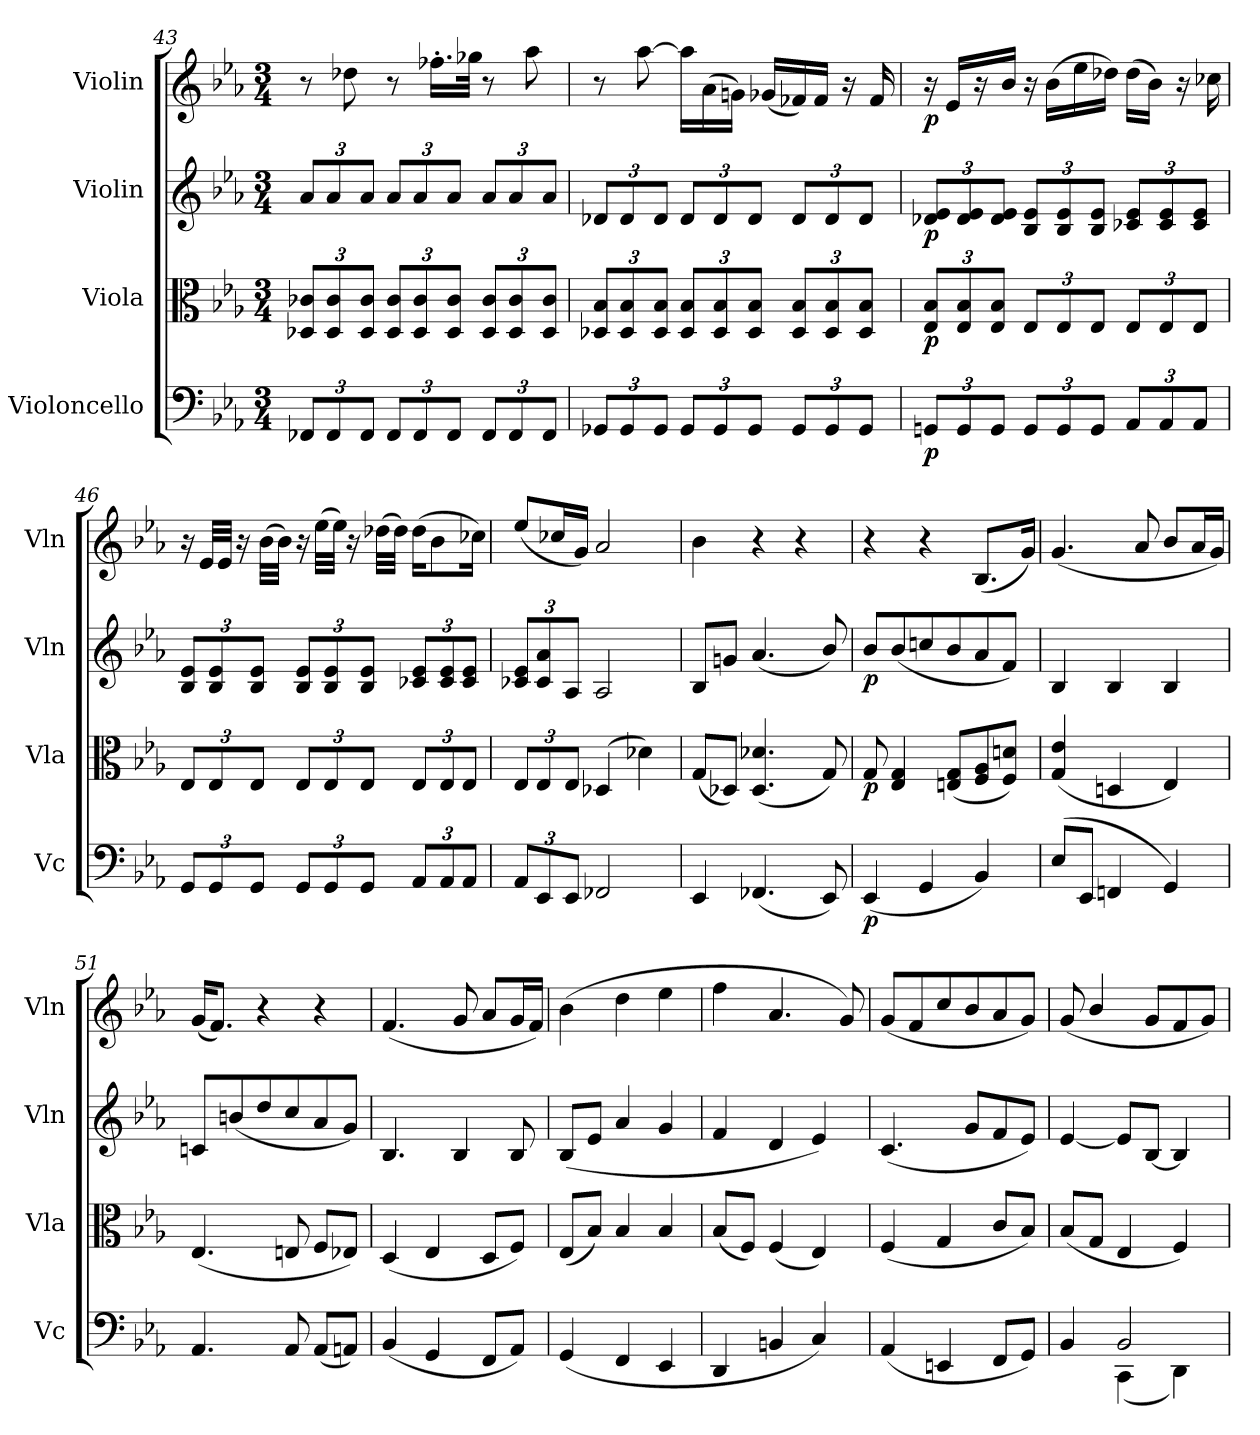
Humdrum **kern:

**kern	**dynam	**kern	**dynam	**kern	**dynam	**kern	**dynam
*part4	*part4	*part3	*part3	*part2	*part2	*part1	*part1
*staff4	*staff4	*staff3	*staff3	*staff2	*staff2	*staff1	*staff1
*I"Violoncello	*	*I"Viola	*	*I"Violin	*	*I"Violin	*
*I'Vc	*	*I'Vla	*	*I'Vln	*	*I'Vln	*
*clefF4	*	*clefC3	*	*clefG2	*	*clefG2	*
*k[b-e-a-]	*	*k[b-e-a-]	*	*k[b-e-a-]	*	*k[b-e-a-]	*
*M3/4	*	*M3/4	*	*M3/4	*	*M3/4	*
=43	=43	=43	=43	=43	=43	=43	=43
12FF-X/L	.	12D-X/ 12c-X/L	.	12a-/L	.	8r	.
12FF-/	.	12D-/ 12c-/	.	12a-/	.	.	.
.	.	.	.	.	.	8dd-X\	.
12FF-/J	.	12D-/ 12c-/J	.	12a-/J	.	.	.
12FF-/L	.	12D-/ 12c-/L	.	12a-/L	.	8r	.
12FF-/	.	12D-/ 12c-/	.	12a-/	.	.	.
.	.	.	.	.	.	16.ff-X'\LL	.
12FF-/J	.	12D-/ 12c-/J	.	12a-/J	.	.	.
.	.	.	.	.	.	32gg-X\JJk	.
12FF-/L	.	12D-/ 12c-/L	.	12a-/L	.	8r	.
12FF-/	.	12D-/ 12c-/	.	12a-/	.	.	.
.	.	.	.	.	.	8aa-\	.
12FF-/J	.	12D-/ 12c-/J	.	12a-/J	.	.	.
=44	=44	=44	=44	=44	=44	=44	=44
12GG-X/L	.	12D-X/ 12B-/L	.	12d-X/L	.	8r	.
12GG-/	.	12D-/ 12B-/	.	12d-/	.	.	.
.	.	.	.	.	.	[8aa-\	.
12GG-/J	.	12D-/ 12B-/J	.	12d-/J	.	.	.
12GG-/L	.	12D-/ 12B-/L	.	12d-/L	.	16aa-\LL]	.
.	.	.	.	.	.	(16a-\	.
12GG-/	.	12D-/ 12B-/	.	12d-/	.	.	.
.	.	.	.	.	.	16gn\JJ)	.
12GG-/J	.	12D-/ 12B-/J	.	12d-/J	.	.	.
.	.	.	.	.	.	(16g-X/LL	.
12GG-/L	.	12D-/ 12B-/L	.	12d-/L	.	16f-X/)	.
.	.	.	.	.	.	16f-/JJ	.
12GG-/	.	12D-/ 12B-/	.	12d-/	.	.	.
.	.	.	.	.	.	16r	.
12GG-/J	.	12D-/ 12B-/J	.	12d-/J	.	.	.
.	.	.	.	.	.	16f-/	.
=45	=45	=45	=45	=45	=45	=45	=45
12GGn/L	p	12E-/ 12B-/L	p	12d-X/ 12e-/L	p	16r	p
.	.	.	.	.	.	16e-/LL	.
12GG/	.	12E-/ 12B-/	.	12d-/ 12e-/	.	.	.
.	.	.	.	.	.	16r	.
12GG/J	.	12E-/ 12B-/J	.	12d-/ 12e-/J	.	.	.
.	.	.	.	.	.	16b-/JJ	.
12GG/L	.	12E-/L	.	12B-/ 12e-/L	.	16r	.
.	.	.	.	.	.	(16b-\LL	.
12GG/	.	12E-/	.	12B-/ 12e-/	.	.	.
.	.	.	.	.	.	16ee-\	.
12GG/J	.	12E-/J	.	12B-/ 12e-/J	.	.	.
.	.	.	.	.	.	16dd-X\JJ)	.
12AA-/L	.	12E-/L	.	12c-X/ 12e-/L	.	(16dd-\LL	.
.	.	.	.	.	.	16b-\JJ)	.
12AA-/	.	12E-/	.	12c-/ 12e-/	.	.	.
.	.	.	.	.	.	16r	.
12AA-/J	.	12E-/J	.	12c-/ 12e-/J	.	.	.
.	.	.	.	.	.	16cc-X\	.
=46	=46	=46	=46	=46	=46	=46	=46
12GG/L	.	12E-/L	.	12B-/ 12e-/L	.	16r	.
.	.	.	.	.	.	32e-/LLL	.
12GG/	.	12E-/	.	12B-/ 12e-/	.	.	.
.	.	.	.	.	.	32e-/JJJ	.
.	.	.	.	.	.	16r	.
12GG/J	.	12E-/J	.	12B-/ 12e-/J	.	.	.
.	.	.	.	.	.	(32b-\LLL	.
.	.	.	.	.	.	32b-\JJJ)	.
12GG/L	.	12E-/L	.	12B-/ 12e-/L	.	16r	.
.	.	.	.	.	.	(32ee-\LLL	.
12GG/	.	12E-/	.	12B-/ 12e-/	.	.	.
.	.	.	.	.	.	32ee-\JJJ)	.
.	.	.	.	.	.	16r	.
12GG/J	.	12E-/J	.	12B-/ 12e-/J	.	.	.
.	.	.	.	.	.	(32dd-X\LLL	.
.	.	.	.	.	.	32dd-\JJJ)	.
12AA-/L	.	12E-/L	.	12c-X/ 12e-/L	.	(16dd-\KL	.
.	.	.	.	.	.	8b-\	.
12AA-/	.	12E-/	.	12c-/ 12e-/	.	.	.
12AA-/J	.	12E-/J	.	12c-/ 12e-/J	.	.	.
.	.	.	.	.	.	16cc-X\Jk)	.
=47	=47	=47	=47	=47	=47	=47	=47
12AA-/L	.	12E-/L	.	12c-X/ 12e-/L	.	(8ee-/L	.
12EE-/	.	12E-/	.	12c-/ 12a-/	.	.	.
.	.	.	.	.	.	16cc-X/L	.
12EE-/J	.	12E-/J	.	12A-/J	.	.	.
.	.	.	.	.	.	16g/JJ)	.
2FF-X/	.	(4D-X/	.	2A-/	.	2a-/	.
.	.	4d-X\)	.	.	.	.	.
=48	=48	=48	=48	=48	=48	=48	=48
4EE-/	.	(8G/L	.	8B-/L	.	4b-\	.
.	.	8D-X/J)	.	8gn/J	.	.	.
(4.FF-X/	.	(4.D-/ 4.d-X/	.	(4.a-/	.	4r	.
.	.	.	.	.	.	4r	.
8EE-/)	.	8G/)	.	8b-/)	.	.	.
=49	=49	=49	=49	=49	=49	=49	=49
(4EE-/	p	8G/	p	8b-/L	p	4r	.
.	.	4E-/ 4G/	.	(8b-/	.	.	.
4GG/	.	.	.	8ccn/	.	4r	.
.	.	(8En/ 8G/L	.	8b-/	.	.	.
4BB-/)	.	8F/ 8A-/	.	8a-/	.	(8.B-/L	.
.	.	8F/ 8dn/J)	.	8f/J)	.	.	.
.	.	.	.	.	.	16g/Jk)	.
=50	=50	=50	=50	=50	=50	=50	=50
(8E-\L	.	(4G/ 4e-/	.	4B-/	.	(4.g/	.
8EE-/J	.	.	.	.	.	.	.
4FFn/	.	4Dn/	.	4B-/	.	.	.
.	.	.	.	.	.	8a-/	.
4GG/)	.	4E-/)	.	4B-/	.	8b-/L	.
.	.	.	.	.	.	16a-/L	.
.	.	.	.	.	.	16g/JJ)	.
=51	=51	=51	=51	=51	=51	=51	=51
4.AA-/	.	(4.E-/	.	8cn/L	.	(16g/KL	.
.	.	.	.	.	.	8.f/J)	.
.	.	.	.	(8bn/	.	.	.
.	.	.	.	8dd/	.	4r	.
8AA-/	.	8En/	.	8cc/	.	.	.
(8AA-/L	.	8F/L	.	8a-/	.	4r	.
8AAn/J)	.	8E-X/J)	.	8g/J)	.	.	.
=52	=52	=52	=52	=52	=52	=52	=52
(4BB-/	.	(4D/	.	4.B-/	.	(4.f/	.
4GG/	.	4E-/	.	.	.	.	.
.	.	.	.	4B-/	.	8g/	.
8FF/L	.	8D/L	.	.	.	8a-/L	.
8AA-/J)	.	8F/J)	.	8B-/	.	16g/L	.
.	.	.	.	.	.	16f/JJ)	.
=53	=53	=53	=53	=53	=53	=53	=53
(4GG/	.	(8E-/L	.	(8B-/L	.	(4b-\	.
.	.	8B-/J)	.	8e-/J	.	.	.
4FF/	.	4B-/	.	4a-/	.	4dd\	.
4EE-/	.	4B-/	.	4g/	.	4ee-\	.
=54	=54	=54	=54	=54	=54	=54	=54
4DD/	.	(8B-/L	.	4f/	.	4ff\	.
.	.	8F/J)	.	.	.	.	.
4BBn/	.	(4F/	.	4d/	.	4.a-/	.
4C/)	.	4E-/)	.	4e-/)	.	.	.
.	.	.	.	.	.	8g/)	.
=55	=55	=55	=55	=55	=55	=55	=55
(4AA-/	.	(4F/	.	(4.c/	.	(8g/L	.
.	.	.	.	.	.	8f/	.
4EEn/	.	4G/	.	.	.	8cc/	.
.	.	.	.	8g/L	.	8b-/	.
8FF/L	.	8c/L	.	8f/	.	8a-/	.
8GG/J)	.	8B-/J)	.	8e-/J)	.	8g/J)	.
=56	=56	=56	=56	=56	=56	=56	=56
*^	*	*	*	*	*	*	*
4BB-/	4ryy	.	(8B-/L	.	[4e-/	.	(8g/	.
.	.	.	8G/J	.	.	.	4b-/	.
2BB-/	(4CC\	.	4E-/	.	8e-/L]	.	.	.
.	.	.	.	.	[8B-/J	.	8g/L	.
.	4DD\)	.	4F/)	.	4B-/]	.	8f/	.
.	.	.	.	.	.	.	8g/J)	.
*v	*v	*	*	*	*	*	*	*
=	=	=	=	=	=	=	=
*-	*-	*-	*-	*-	*-	*-	*-
